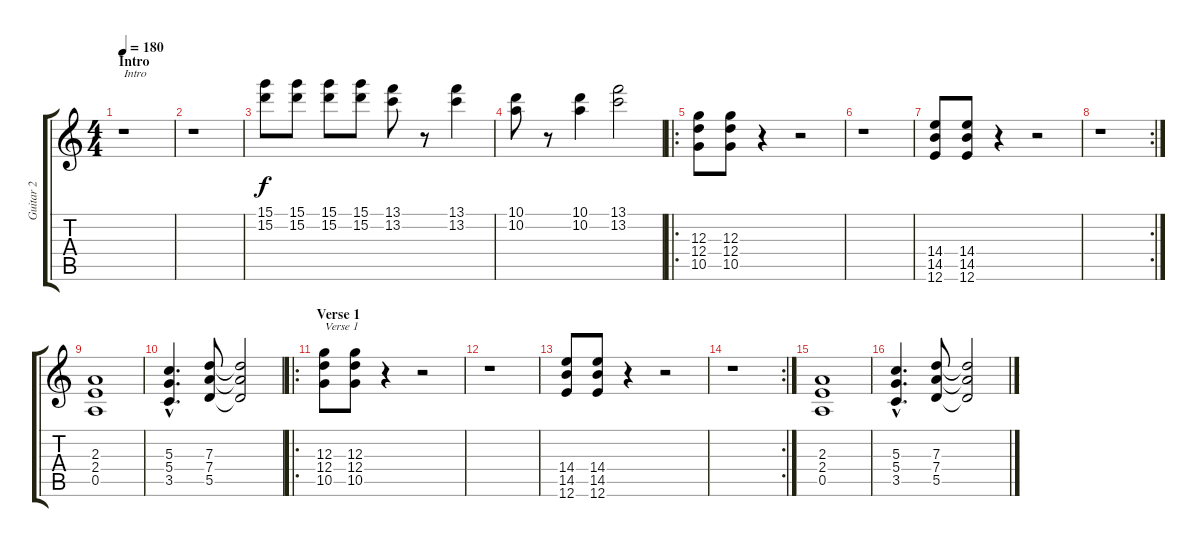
\track ("Guitar 2" "Guitar 2") {instrument distortionguitar}
\staff {score tabs}
\tuning (E4 B3 G3 D3 A2 E2) {hide}
\ts (4 4)
\section ("" "Intro")
\tempo 180
\clef g2
\ks c
r.1{txt "Intro" dy f instrument distortionguitar} |
r.1 |
(15.1 15.2).8 (15.1 15.2).8 (15.1 15.2).8 (15.1 15.2).8 (13.1 13.2).8 r.8 (13.1 13.2).4 |
(10.1 10.2).8 r.8 (10.1 10.2).4 (13.1 13.2).2 |
\ro
(12.3 12.4 10.5).8 (12.3 12.4 10.5).8 r.4 r.2 |
r.1 |
(14.4 14.5 12.6).8 (14.4 14.5 12.6).8 r.4 r.2 |
\rc 2
r.1 |
(2.3 2.4 0.5).1 |
(5.3{hac} 5.4{hac} 3.5{hac}).4{d} (7.3 7.4 5.5).8 (7.3{t} 7.4{t} 5.5{t}).2 |
\ro
\section ("" "Verse 1")
(12.3 12.4 10.5).8{txt "Verse 1"} (12.3 12.4 10.5).8 r.4 r.2 |
r.1 |
(14.4 14.5 12.6).8 (14.4 14.5 12.6).8 r.4 r.2 |
\rc 2
r.1 |
(2.3 2.4 0.5).1 |
(5.3{hac} 5.4{hac} 3.5{hac}).4{d} (7.3 7.4 5.5).8 (7.3{t} 7.4{t} 5.5{t}).2
